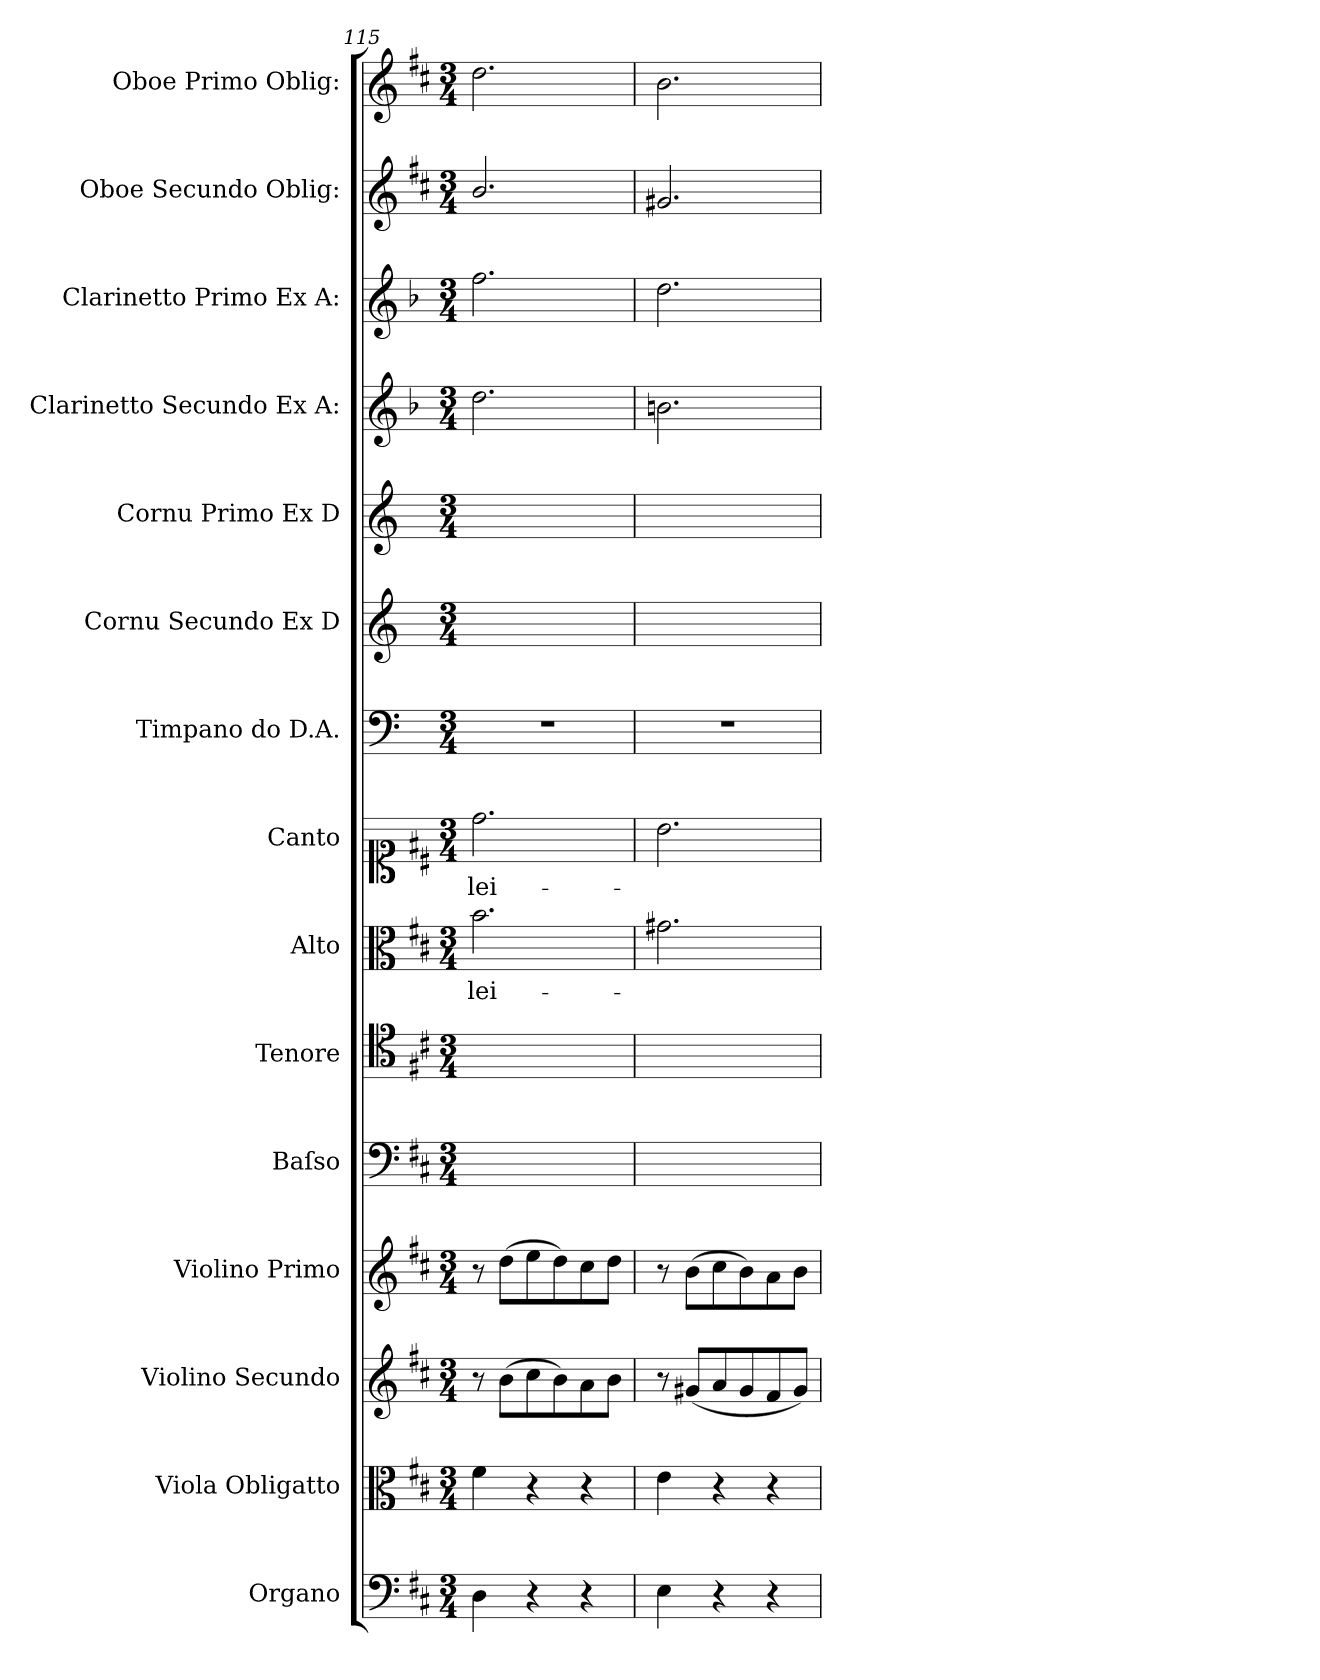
**kern	**kern	**kern	**kern	**kern	**kern	**kern	**text	**kern	**text	**kern	**kern	**kern	**kern	**kern	**kern	**kern
*part15	*part14	*part13	*part12	*part11	*part10	*part9	*part9	*part8	*part8	*part7	*part6	*part5	*part4	*part3	*part2	*part1
*staff15	*staff14	*staff13	*staff12	*staff11	*staff10	*staff9	*staff9	*staff8	*staff8	*staff7	*staff6	*staff5	*staff4	*staff3	*staff2	*staff1
*I"Organo	*I"Viola Obligatto	*I"Violino Secundo	*I"Violino Primo	*I"Baſso	*I"Tenore	*I"Alto	*	*I"Canto	*	*I"Timpano do D.A.	*I"Cornu Secundo Ex D	*I"Cornu Primo Ex D	*I"Clarinetto Secundo Ex A:	*I"Clarinetto Primo Ex A:	*I"Oboe Secundo Oblig:	*I"Oboe Primo Oblig:
*I'org	*I'vla obl	*I'vl 2	*I'vl 1	*I'B	*I'T	*I'A	*	*	*	*I'timp	*	*	*I'cl 2 in A	*I'cl 1 in A	*I'ob 2	*I'ob 1
*clefF4	*clefC3	*clefG2	*clefG2	*clefF4	*clefC4	*clefC3	*	*clefC1	*	*clefF4	*clefG2	*clefG2	*clefG2	*clefG2	*clefG2	*clefG2
*	*	*	*	*	*	*	*	*	*	*	*ITrd-1c-2	*ITrd-1c-2	*ITrd2c3	*ITrd2c3	*	*
*k[f#c#]	*k[f#c#]	*k[f#c#]	*k[f#c#]	*k[f#c#]	*k[f#c#]	*k[f#c#]	*	*k[f#c#]	*	*k[]	*k[f#c#]	*k[f#c#]	*k[f#c#]	*k[f#c#]	*k[f#c#]	*k[f#c#]
*M3/4	*M3/4	*M3/4	*M3/4	*M3/4	*M3/4	*M3/4	*	*M3/4	*	*M3/4	*M3/4	*M3/4	*M3/4	*M3/4	*M3/4	*M3/4
=115	=115	=115	=115	=115	=115	=115	=115	=115	=115	=115	=115	=115	=115	=115	=115	=115
4D\	4f#\	8r	8r	2.ryy	2.ryy	2.b\	-lei-	2.dd\	-lei-	2.r	2.ryy	2.ryy	2.b\	2.dd\	2.b/	2.dd\
.	.	(8b\L	(8dd\L	.	.	.	.	.	.	.	.	.	.	.	.	.
4r	4r	8cc#\	8ee\	.	.	.	.	.	.	.	.	.	.	.	.	.
.	.	8b\)	8dd\)	.	.	.	.	.	.	.	.	.	.	.	.	.
4r	4r	8a\	8cc#\	.	.	.	.	.	.	.	.	.	.	.	.	.
.	.	8b\J	8dd\J	.	.	.	.	.	.	.	.	.	.	.	.	.
=116	=116	=116	=116	=116	=116	=116	=116	=116	=116	=116	=116	=116	=116	=116	=116	=116
4E\	4e\	8r	8r	2.ryy	2.ryy	2.g#X\	.	2.b\	.	2.r	2.ryy	2.ryy	2.g#X\	2.b\	2.g#X/	2.b\
.	.	(8g#X/L	(8b\L	.	.	.	.	.	.	.	.	.	.	.	.	.
4r	4r	8a/	8cc#\	.	.	.	.	.	.	.	.	.	.	.	.	.
.	.	8g#/	8b\)	.	.	.	.	.	.	.	.	.	.	.	.	.
4r	4r	8f#/	8a\	.	.	.	.	.	.	.	.	.	.	.	.	.
.	.	8g#/J)	8b\J	.	.	.	.	.	.	.	.	.	.	.	.	.
=	=	=	=	=	=	=	=	=	=	=	=	=	=	=	=	=
*-	*-	*-	*-	*-	*-	*-	*-	*-	*-	*-	*-	*-	*-	*-	*-	*-
